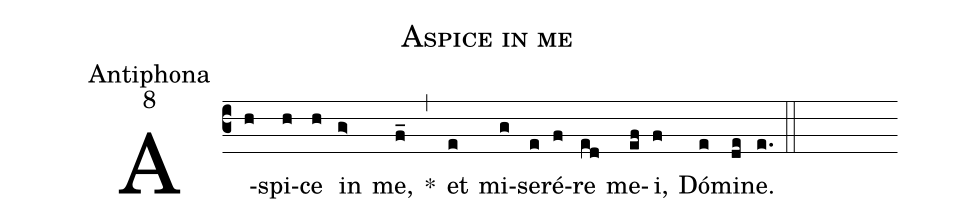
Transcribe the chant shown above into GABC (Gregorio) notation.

name:Aspice in me;
office-part:Antiphona;
mode:8;
%%
(c3) A(h)spi(h)ce(h) in(g>) me,(f_) *(,) et(e) mi(g)se(e)ré(f)re(ed) me(ef)i,(f) Dó(e)mi(de)ne.(e.) (::)
